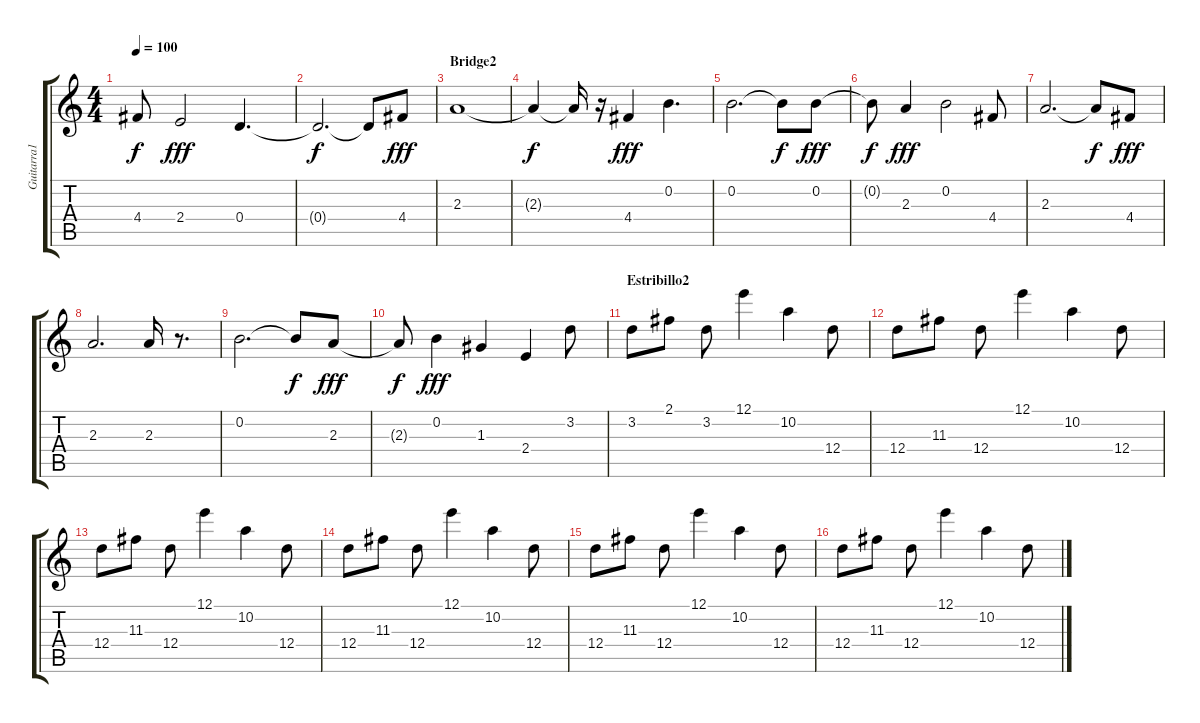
\track ("Guitarra1" "Guitarra1") {instrument overdrivenguitar}
\staff {score tabs}
\tuning (E4 B3 G3 D3 A2 E2) {hide}
\ts (4 4)
\tempo 100
\clef g2
\ks c
4.4{t}.8{dy f} 2.4.2{dy fff} 0.4.4{d volume 7} |
0.4{t}.2{d dy f} 0.4{t}.8 4.4.8{dy fff volume 7} |
\section ("" "Bridge2")
2.3.1 |
2.3{t}.4{dy f} 2.3{t}.16 r.16 4.4.4{dy fff volume 7} 0.2.4{d} |
0.2.2{d} 0.2{t}.8{dy f} 0.2.8{dy fff volume 7} |
0.2{t}.8{dy f} 2.3.4{dy fff} 0.2.2 4.4.8{volume 7} |
2.3.2{d} 2.3{t}.8{dy f} 4.4.8{dy fff volume 7} |
2.3.2{d} 2.3.16{volume 7} r.8{d} |
0.2.2{d} 0.2{t}.8{dy f} 2.3.8{dy fff volume 7} |
2.3{t}.8{dy f} 0.2.4{dy fff} 1.3.4 2.4.4 3.2.8 |
\section ("" "Estribillo2")
3.2.8 2.1.8 3.2.8 12.1.4 10.2.4 12.4.8 |
12.4.8 11.3.8 12.4.8 12.1.4 10.2.4 12.4.8 |
12.4.8 11.3.8 12.4.8 12.1.4 10.2.4 12.4.8 |
12.4.8 11.3.8 12.4.8 12.1.4 10.2.4 12.4.8 |
12.4.8 11.3.8 12.4.8 12.1.4 10.2.4 12.4.8 |
12.4.8 11.3.8 12.4.8 12.1.4 10.2.4 12.4.8
